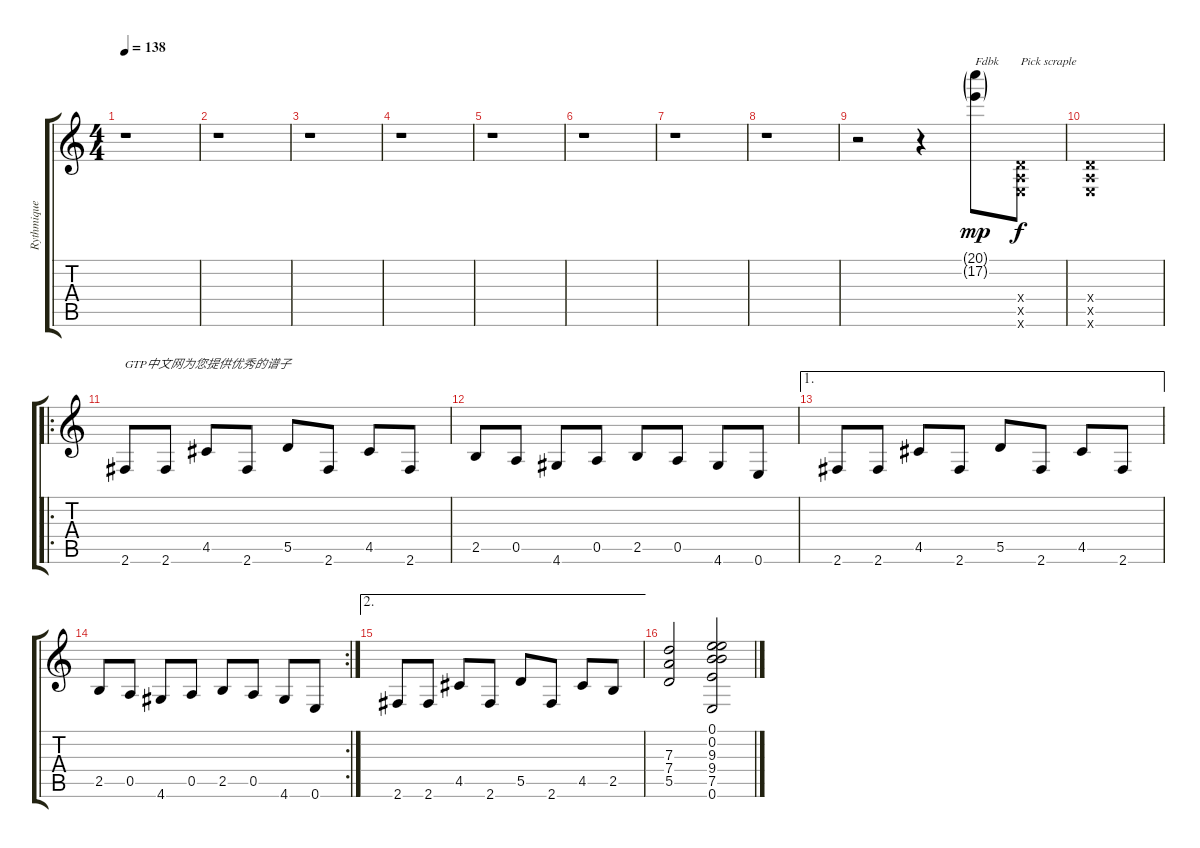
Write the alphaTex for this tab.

\track ("Rythmique" "Rythmique") {instrument distortionguitar}
\staff {score tabs}
\tuning (E4 B3 G3 D3 A2 E2) {hide}
\ts (4 4)
\tempo 138
\clef g2
\ks c
r.1{dy mp instrument distortionguitar} |
r.1 |
r.1 |
r.1 |
r.1 |
r.1 |
r.1 |
r.1 |
r.2 r.4 (20.1{g} 17.2{g}).8{txt "Fdbk"} (0.4{x} 0.5{x} 0.6{x}).8{txt "Pick scraple" dy f} |
(0.4{x} 0.5{x} 0.6{x}).1 |
\ro
2.6.8{txt "GTP中文网为您提供优秀的谱子"} 2.6.8 4.5.8 2.6.8 5.5.8 2.6.8 4.5.8 2.6.8 |
2.5.8 0.5.8 4.6.8 0.5.8 2.5.8 0.5.8 4.6.8 0.6.8 |
\ae 1
2.6.8 2.6.8 4.5.8 2.6.8 5.5.8 2.6.8 4.5.8 2.6.8 |
\rc 2
2.5.8 0.5.8 4.6.8 0.5.8 2.5.8 0.5.8 4.6.8 0.6.8 |
\ae 2
2.6.8 2.6.8 4.5.8 2.6.8 5.5.8 2.6.8 4.5.8 2.5.8 |
(7.3 7.4 5.5).2 (0.1 0.2 9.3 9.4 7.5 0.6).2
